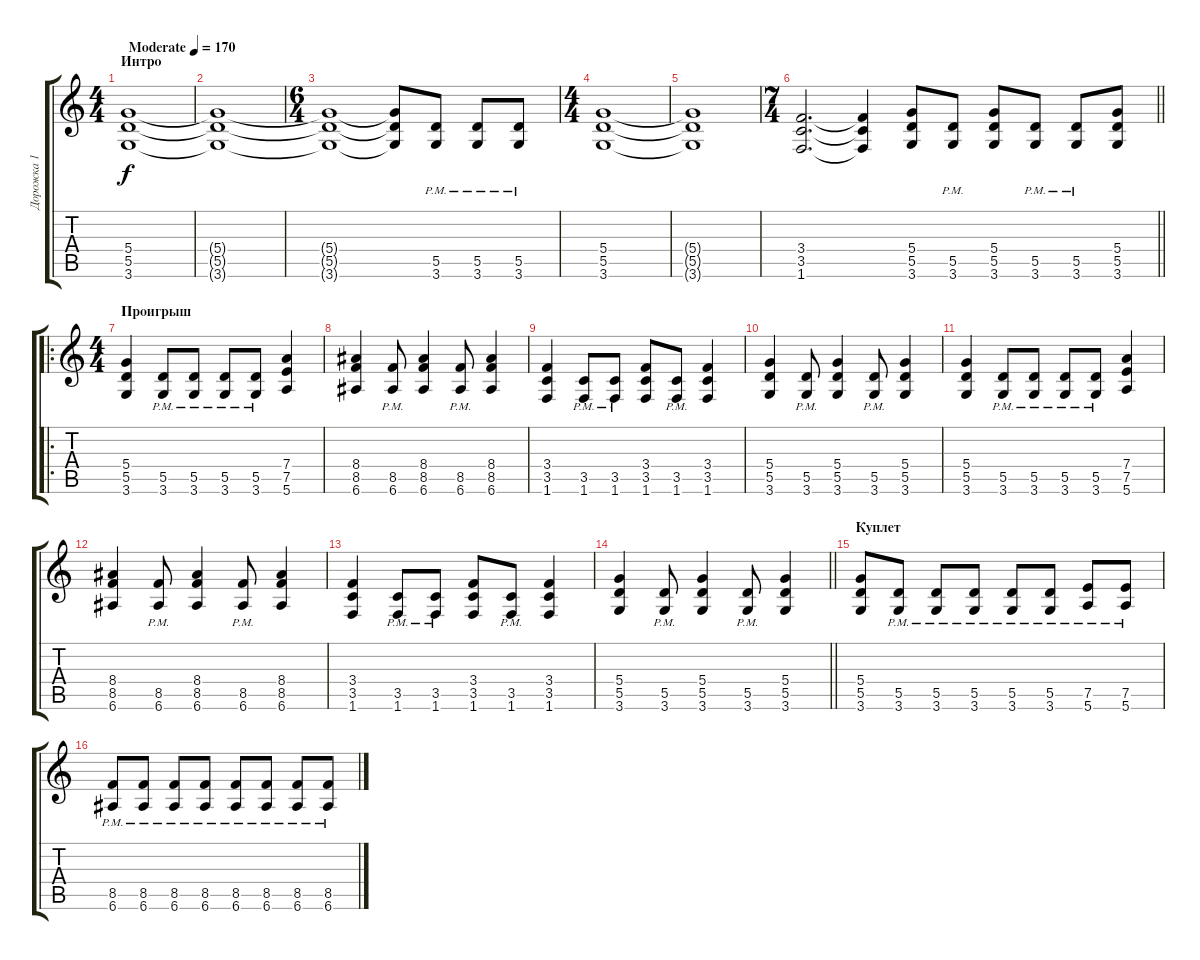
\track ("Дорожка 1" "Дорожка 1") {instrument distortionguitar}
\staff {score tabs}
\tuning (E4 B3 G3 D3 A2 E2) {hide}
\ts (4 4)
\section ("" "Интро")
\tempo (170 "Moderate")
\clef g2
\ks c
(5.4 5.5 3.6).1{dy f instrument distortionguitar} |
(5.4{t} 5.5{t} 3.6{t}).1 |
\ts (6 4)
(5.4{t} 5.5{t} 3.6{t}).1 (5.4{t} 5.5{t} 3.6{t}).8 (5.5{pm} 3.6{pm}).8 (5.5{pm} 3.6{pm}).8 (5.5{pm} 3.6{pm}).8 |
\ts (4 4)
(5.4 5.5 3.6).1 |
(5.4{t} 5.5{t} 3.6{t}).1 |
\ts (7 4)
\barLineRight lightlight
(3.4 3.5 1.6).2{d} (3.4{t} 3.5{t} 1.6{t}).4 (5.4 5.5 3.6).8 (5.5{pm} 3.6{pm}).8 (5.4 5.5 3.6).8 (5.5{pm} 3.6{pm}).8 (5.5{pm} 3.6).8 (5.4 5.5 3.6).8 |
\ro
\ts (4 4)
\section ("" "Проигрыш")
(5.4 5.5 3.6).4 (5.5{pm} 3.6{pm}).8 (5.5{pm} 3.6{pm}).8 (5.5{pm} 3.6{pm}).8 (5.5{pm} 3.6{pm}).8 (7.4 7.5 5.6).4 |
(8.4 8.5 6.6).4 (8.5{pm} 6.6{pm}).8 (8.4 8.5 6.6).4 (8.5{pm} 6.6{pm}).8 (8.4 8.5 6.6).4 |
(3.4 3.5 1.6).4 (3.5{pm} 1.6{pm}).8 (3.5{pm} 1.6{pm}).8 (3.4 3.5 1.6).8 (3.5{pm} 1.6{pm}).8 (3.4 3.5 1.6).4 |
(5.4 5.5 3.6).4 (5.5{pm} 3.6{pm}).8 (5.4 5.5 3.6).4 (5.5{pm} 3.6{pm}).8 (5.4 5.5 3.6).4 |
(5.4 5.5 3.6).4 (5.5{pm} 3.6{pm}).8 (5.5{pm} 3.6{pm}).8 (5.5{pm} 3.6{pm}).8 (5.5{pm} 3.6{pm}).8 (7.4 7.5 5.6).4 |
(8.4 8.5 6.6).4 (8.5{pm} 6.6{pm}).8 (8.4 8.5 6.6).4 (8.5{pm} 6.6{pm}).8 (8.4 8.5 6.6).4 |
(3.4 3.5 1.6).4 (3.5{pm} 1.6{pm}).8 (3.5{pm} 1.6{pm}).8 (3.4 3.5 1.6).8 (3.5{pm} 1.6{pm}).8 (3.4 3.5 1.6).4 |
\barLineRight lightlight
(5.4 5.5 3.6).4 (5.5{pm} 3.6{pm}).8 (5.4 5.5 3.6).4 (5.5{pm} 3.6{pm}).8 (5.4 5.5 3.6).4 |
\section ("" "Куплет")
(5.4 5.5 3.6).8 (5.5{pm} 3.6{pm}).8 (5.5{pm} 3.6{pm}).8 (5.5{pm} 3.6{pm}).8 (5.5{pm} 3.6{pm}).8 (5.5{pm} 3.6{pm}).8 (7.5{pm} 5.6{pm}).8 (7.5{pm} 5.6{pm}).8 |
(8.5{pm} 6.6{pm}).8 (8.5{pm} 6.6{pm}).8 (8.5{pm} 6.6{pm}).8 (8.5{pm} 6.6{pm}).8 (8.5{pm} 6.6{pm}).8 (8.5{pm} 6.6{pm}).8 (8.5{pm} 6.6{pm}).8 (8.5{pm} 6.6{pm}).8
